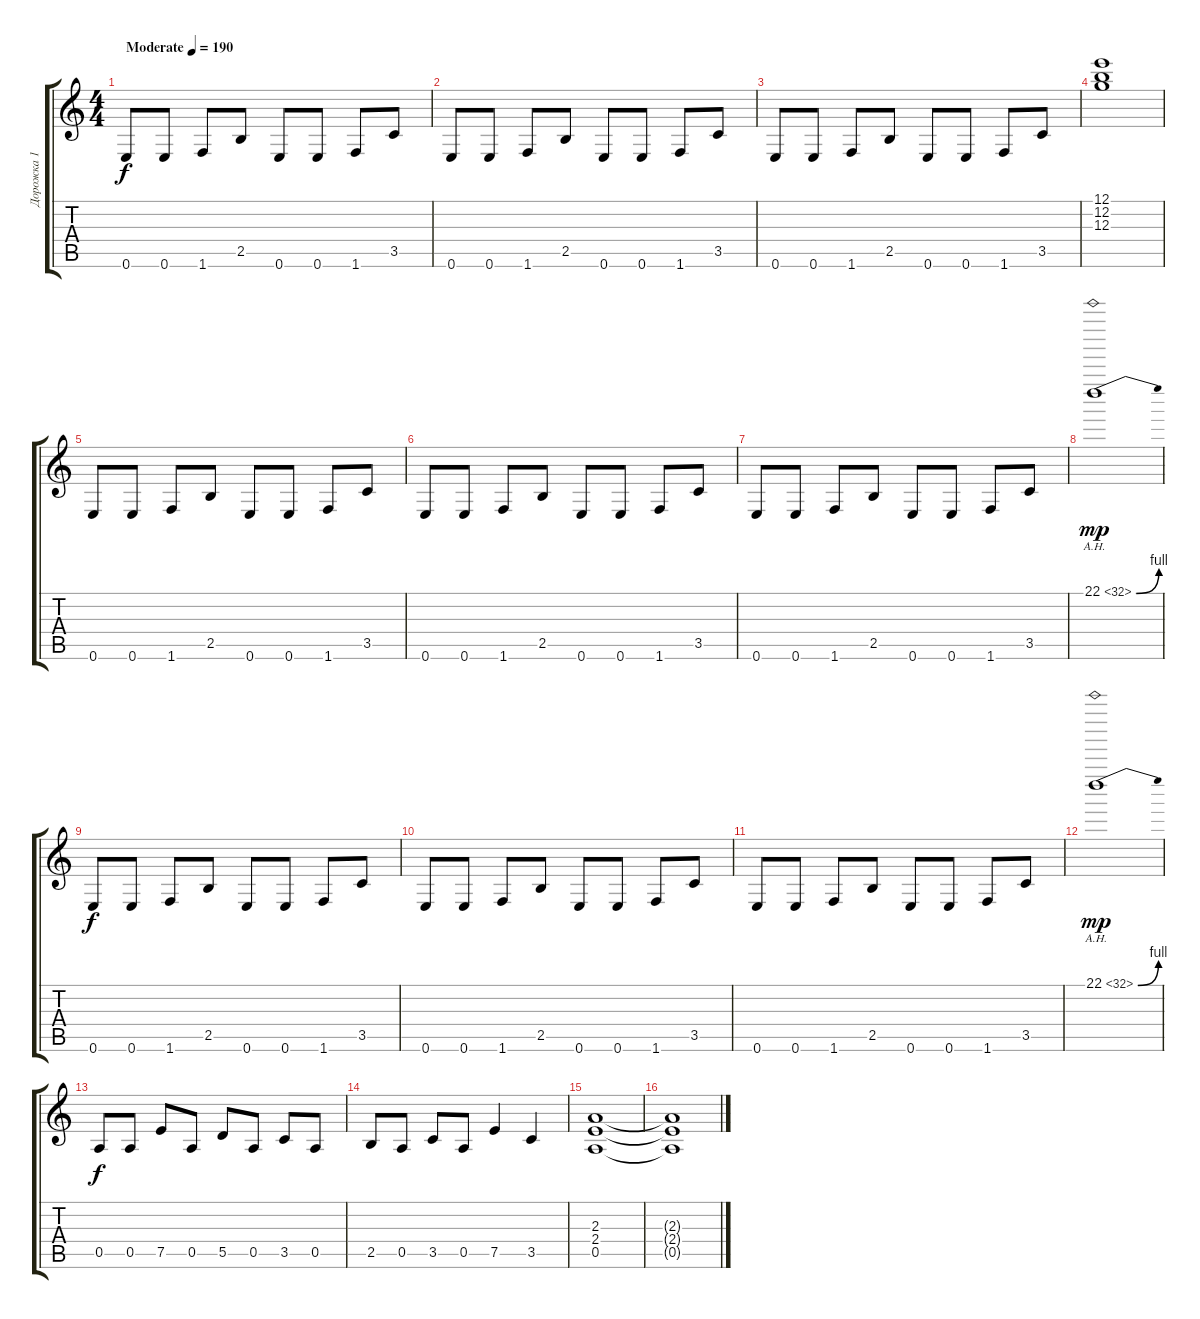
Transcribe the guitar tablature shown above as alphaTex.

\track ("Дорожка 1" "Дорожка 1") {instrument distortionguitar}
\staff {score tabs}
\tuning (E4 B3 G3 D3 A2 E2) {hide}
\ts (4 4)
\tempo (190 "Moderate")
\clef g2
\ks c
0.6.8{dy f instrument distortionguitar} 0.6.8 1.6.8 2.5.8 0.6.8 0.6.8 1.6.8 3.5.8 |
0.6.8 0.6.8 1.6.8 2.5.8 0.6.8 0.6.8 1.6.8 3.5.8 |
0.6.8 0.6.8 1.6.8 2.5.8 0.6.8 0.6.8 1.6.8 3.5.8 |
(12.1 12.2 12.3).1 |
0.6.8 0.6.8 1.6.8 2.5.8 0.6.8 0.6.8 1.6.8 3.5.8 |
0.6.8 0.6.8 1.6.8 2.5.8 0.6.8 0.6.8 1.6.8 3.5.8 |
0.6.8 0.6.8 1.6.8 2.5.8 0.6.8 0.6.8 1.6.8 3.5.8 |
22.1{be (bend 0 0 60 4) ah 10}.1{dy mp} |
0.6.8{dy f} 0.6.8 1.6.8 2.5.8 0.6.8 0.6.8 1.6.8 3.5.8 |
0.6.8 0.6.8 1.6.8 2.5.8 0.6.8 0.6.8 1.6.8 3.5.8 |
0.6.8 0.6.8 1.6.8 2.5.8 0.6.8 0.6.8 1.6.8 3.5.8 |
22.1{be (bend 0 0 60 4) ah 10}.1{dy mp} |
0.5.8{dy f} 0.5.8 7.5.8 0.5.8 5.5.8 0.5.8 3.5.8 0.5.8 |
2.5.8 0.5.8 3.5.8 0.5.8 7.5.4 3.5.4 |
(2.3 2.4 0.5).1 |
(2.3{t} 2.4{t} 0.5{t}).1
